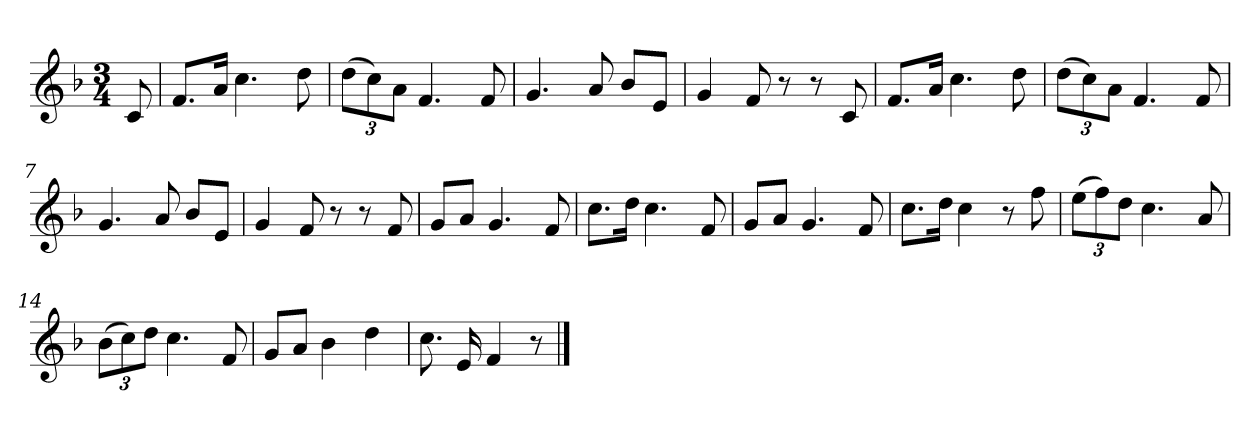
**kern
*part1
*staff1
*k[b-]
*M3/4
*MM120
=
8c
=1
8.fL
16aJk
4.cc
8dd
=2
(12ddL
12cc)
12aJ
4.f
8f
=3
4.g
8a
8b-L
8eJ
=4
4g
8f
8r
8r
8c
=5
8.fL
16aJk
4.cc
8dd
=6
(12ddL
12cc)
12aJ
4.f
8f
=7
4.g
8a
8b-L
8eJ
=8
4g
8f
8r
8r
8f
=9
8gL
8aJ
4.g
8f
=10
8.ccL
16ddJk
4.cc
8f
=11
8gL
8aJ
4.g
8f
=12
8.ccL
16ddJk
4cc
8r
8ff
=13
(12eeL
12ff)
12ddJ
4.cc
8a
=14
(12b-L
12cc)
12ddJ
4.cc
8f
=15
8gL
8aJ
4b-
4dd
=16
8.cc
16e
4f
8r
==
*-
